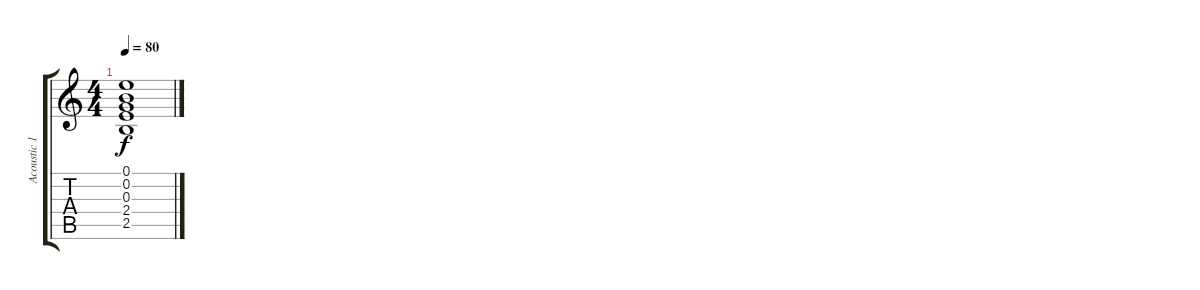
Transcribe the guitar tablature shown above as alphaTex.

\track ("Acoustic 1" "Acoustic 1") {instrument acousticguitarsteel}
\staff {score tabs}
\tuning (E4 B3 G3 D3 A2 E2) {hide}
\ts (4 4)
\tempo 80
\clef g2
\ks c
(0.1{t} 0.2{t} 0.3{t} 2.4{t} 2.5{t}).1{dy f}
